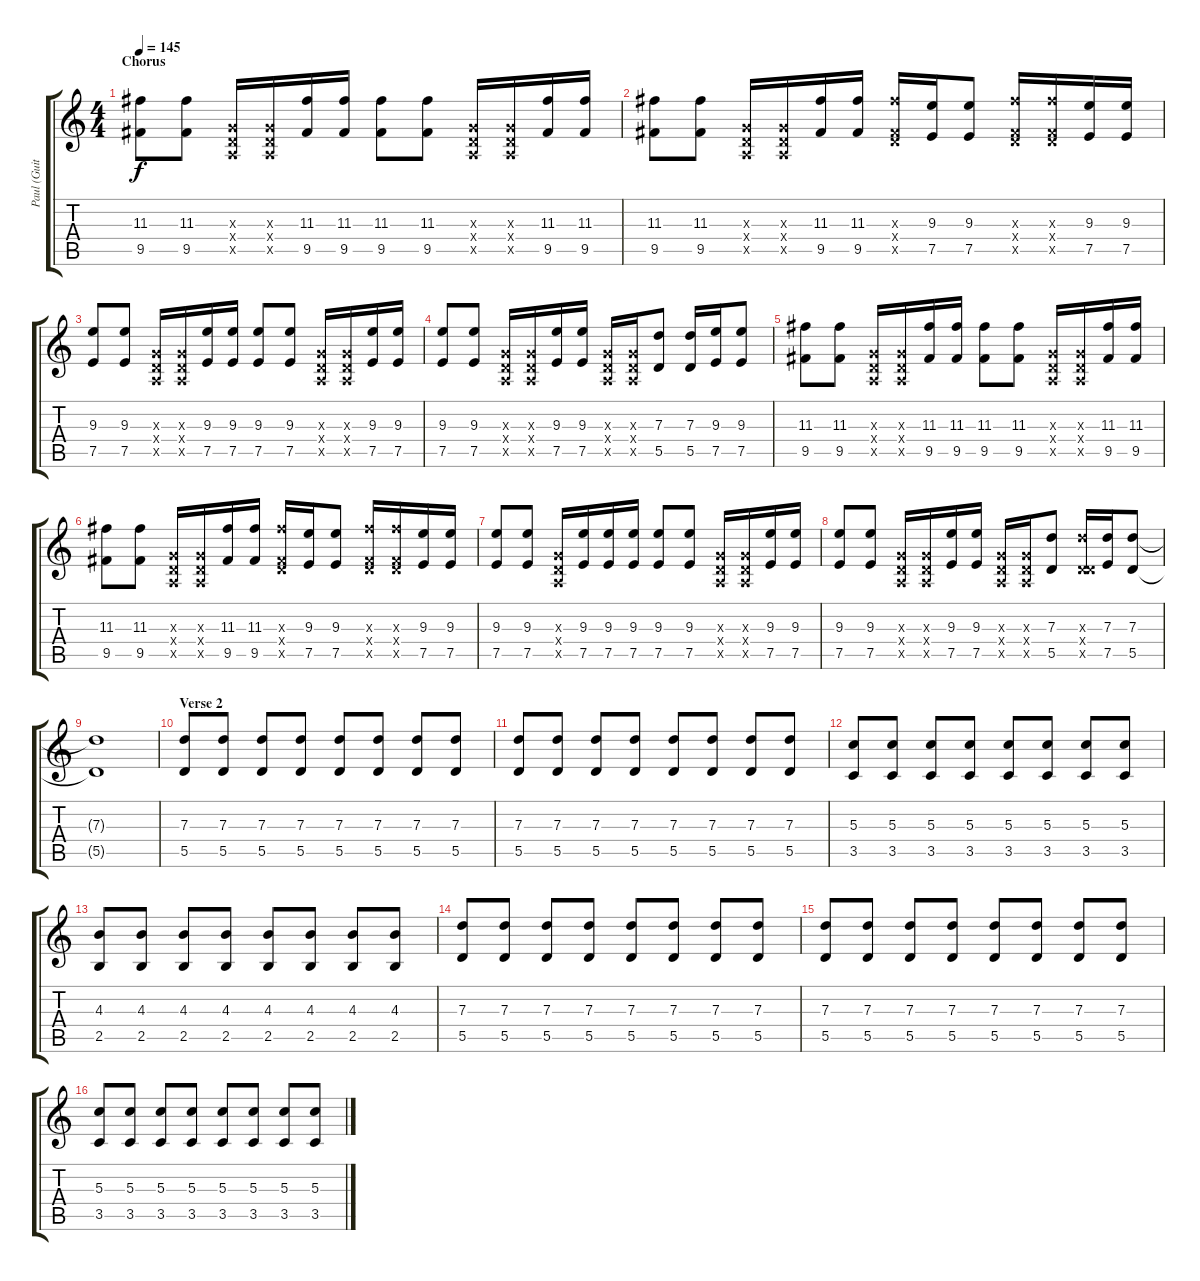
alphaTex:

\track ("Paul (Guitar 2)" "Paul (Guit") {instrument distortionguitar}
\staff {score tabs}
\tuning (E4 B3 G3 D3 A2 E2) {hide}
\ts (4 4)
\section ("" "Chorus")
\tempo 145
\clef g2
\ks c
(11.3 9.5).8{dy f} (11.3 9.5).8 (0.3{x} 0.4{x} 0.5{x}).16 (0.3{x} 0.4{x} 0.5{x}).16 (11.3 9.5).16 (11.3 9.5).16 (11.3 9.5).8 (11.3 9.5).8 (0.3{x} 0.4{x} 0.5{x}).16 (0.3{x} 0.4{x} 0.5{x}).16 (11.3 9.5).16 (11.3 9.5).16 |
(11.3 9.5).8 (11.3 9.5).8 (0.3{x} 0.4{x} 0.5{x}).16 (0.3{x} 0.4{x} 0.5{x}).16 (11.3 9.5).16 (11.3 9.5).16 (11.3{x} 0.4{x} 9.5{x}).16 (9.3 7.5).16 (9.3 7.5).8 (11.3{x} 0.4{x} 9.5{x}).16 (11.3{x} 0.4{x} 9.5{x}).16 (9.3 7.5).16 (9.3 7.5).16 |
(9.3 7.5).8 (9.3 7.5).8 (0.3{x} 0.4{x} 0.5{x}).16 (0.3{x} 0.4{x} 0.5{x}).16 (9.3 7.5).16 (9.3 7.5).16 (9.3 7.5).8 (9.3 7.5).8 (0.3{x} 0.4{x} 0.5{x}).16 (0.3{x} 0.4{x} 0.5{x}).16 (9.3 7.5).16 (9.3 7.5).16 |
(9.3 7.5).8 (9.3 7.5).8 (0.3{x} 0.4{x} 0.5{x}).16 (0.3{x} 0.4{x} 0.5{x}).16 (9.3 7.5).16 (9.3 7.5).16 (0.3{x} 0.4{x} 0.5{x}).16 (0.3{x} 0.4{x} 0.5{x}).16 (7.3 5.5).8 (7.3 5.5).16 (9.3 7.5).16 (9.3 7.5).8 |
(11.3 9.5).8 (11.3 9.5).8 (0.3{x} 0.4{x} 0.5{x}).16 (0.3{x} 0.4{x} 0.5{x}).16 (11.3 9.5).16 (11.3 9.5).16 (11.3 9.5).8 (11.3 9.5).8 (0.3{x} 0.4{x} 0.5{x}).16 (0.3{x} 0.4{x} 0.5{x}).16 (11.3 9.5).16 (11.3 9.5).16 |
(11.3 9.5).8 (11.3 9.5).8 (0.3{x} 0.4{x} 0.5{x}).16 (0.3{x} 0.4{x} 0.5{x}).16 (11.3 9.5).16 (11.3 9.5).16 (11.3{x} 0.4{x} 9.5{x}).16 (9.3 7.5).16 (9.3 7.5).8 (11.3{x} 0.4{x} 9.5{x}).16 (11.3{x} 0.4{x} 9.5{x}).16 (9.3 7.5).16 (9.3 7.5).16 |
(9.3 7.5).8 (9.3 7.5).8 (0.3{x} 0.4{x} 0.5{x}).16 (9.3 7.5).16 (9.3 7.5).16 (9.3 7.5).16 (9.3 7.5).8 (9.3 7.5).8 (0.3{x} 0.4{x} 0.5{x}).16 (0.3{x} 0.4{x} 0.5{x}).16 (9.3 7.5).16 (9.3 7.5).16 |
(9.3 7.5).8 (9.3 7.5).8 (0.3{x} 0.4{x} 0.5{x}).16 (0.3{x} 0.4{x} 0.5{x}).16 (9.3 7.5).16 (9.3 7.5).16 (0.3{x} 0.4{x} 0.5{x}).16 (0.3{x} 0.4{x} 0.5{x}).16 (7.3 5.5).8 (7.3{x} 0.4{x} 5.5{x}).16 (7.3 7.5).16 (7.3 5.5).8 |
(7.3{t} 5.5{t}).1 |
\section ("" "Verse 2")
(7.3 5.5).8 (7.3 5.5).8 (7.3 5.5).8 (7.3 5.5).8 (7.3 5.5).8 (7.3 5.5).8 (7.3 5.5).8 (7.3 5.5).8 |
(7.3 5.5).8 (7.3 5.5).8 (7.3 5.5).8 (7.3 5.5).8 (7.3 5.5).8 (7.3 5.5).8 (7.3 5.5).8 (7.3 5.5).8 |
(5.3 3.5).8 (5.3 3.5).8 (5.3 3.5).8 (5.3 3.5).8 (5.3 3.5).8 (5.3 3.5).8 (5.3 3.5).8 (5.3 3.5).8 |
(4.3 2.5).8 (4.3 2.5).8 (4.3 2.5).8 (4.3 2.5).8 (4.3 2.5).8 (4.3 2.5).8 (4.3 2.5).8 (4.3 2.5).8 |
(7.3 5.5).8 (7.3 5.5).8 (7.3 5.5).8 (7.3 5.5).8 (7.3 5.5).8 (7.3 5.5).8 (7.3 5.5).8 (7.3 5.5).8 |
(7.3 5.5).8 (7.3 5.5).8 (7.3 5.5).8 (7.3 5.5).8 (7.3 5.5).8 (7.3 5.5).8 (7.3 5.5).8 (7.3 5.5).8 |
(5.3 3.5).8 (5.3 3.5).8 (5.3 3.5).8 (5.3 3.5).8 (5.3 3.5).8 (5.3 3.5).8 (5.3 3.5).8 (5.3 3.5).8
